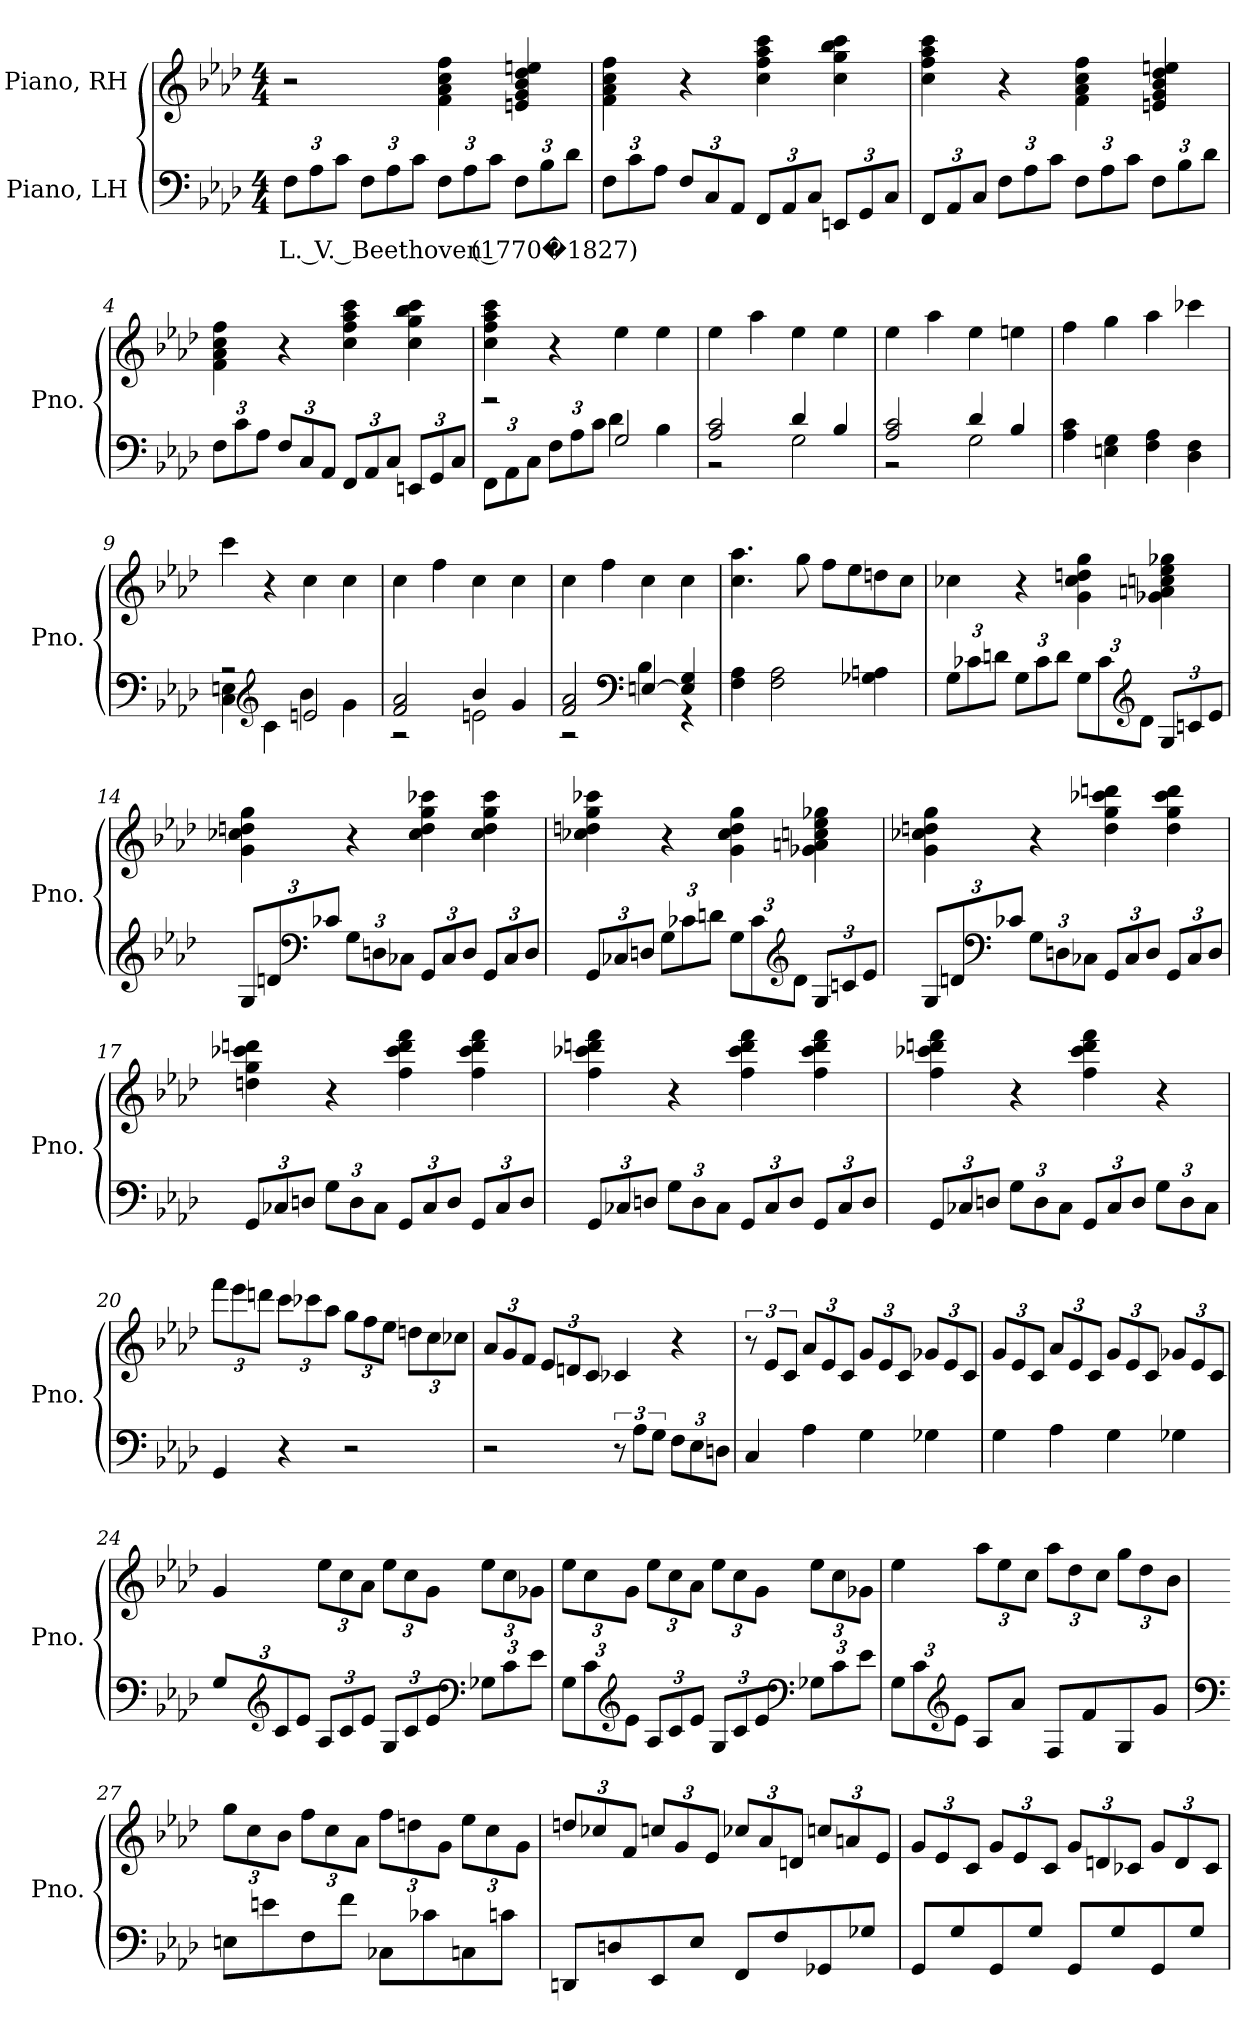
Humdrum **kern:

**kern	**text	**kern
*part2	*part2	*part1
*staff2	*staff2	*staff1
*I"Piano, LH	*	*I"Piano, RH
*I'Pno.	*	*I'Pno.
*clefF4	*	*clefG2
*k[b-e-a-d-]	*	*k[b-e-a-d-]
*M4/4	*	*M4/4
*MM180	*	*MM180
*Xbrackettup	*	*
=1	=1	=1
!	!LO:LY:b	!
12F\L	L. V. Beethoven (1770�1827)	2r
12A-\	.	.
12c\J	.	.
12F\L	.	.
12A-\	.	.
12c\J	.	.
12F\L	.	4f\ 4a-\ 4cc\ 4ff\
12A-\	.	.
12c\J	.	.
12F\L	.	4en/ 4g/ 4b-/ 4dd-/ 4een/
12B-\	.	.
12d-\J	.	.
=2	=2	=2
12F\L	.	4f\ 4a-\ 4cc\ 4ff\
12c\	.	.
12A-\J	.	.
12F/L	.	4r
12C/	.	.
12AA-/J	.	.
12FF/L	.	4cc\ 4ff\ 4aa-\ 4ccc\
12AA-/	.	.
12C/J	.	.
12EEn/L	.	4cc\ 4gg\ 4bb-\ 4ccc\
12GG/	.	.
12C/J	.	.
!!LO:LB:g=z
=3	=3	=3
12FF/L	.	4cc\ 4ff\ 4aa-\ 4ccc\
12AA-/	.	.
12C/J	.	.
12F\L	.	4r
12A-\	.	.
12c\J	.	.
12F\L	.	4f\ 4a-\ 4cc\ 4ff\
12A-\	.	.
12c\J	.	.
12F\L	.	4en/ 4g/ 4b-/ 4dd-/ 4een/
12B-\	.	.
12d-\J	.	.
=4	=4	=4
12F\L	.	4f\ 4a-\ 4cc\ 4ff\
12c\	.	.
12A-\J	.	.
12F/L	.	4r
12C/	.	.
12AA-/J	.	.
12FF/L	.	4cc\ 4ff\ 4aa-\ 4ccc\
12AA-/	.	.
12C/J	.	.
12EEn/L	.	4cc\ 4gg\ 4bb-\ 4ccc\
12GG/	.	.
12C/J	.	.
=5	=5	=5
*^	*	*
2r	12FF\L	.	4cc\ 4ff\ 4aa-\ 4ccc\
.	12AA-\	.	.
.	12C\J	.	.
.	12F\L	.	4r
.	12A-\	.	.
.	12c\J	.	.
2G/	4d-\	.	4ee-\
.	4B-\	.	4ee-\
=6	=6	=6	=6
2A-/ 2c/	2r	.	4ee-\
.	.	.	4aa-\
4d-/	2G\	.	4ee-\
4B-/	.	.	4ee-\
!!LO:LB:g=z
=7	=7	=7	=7
2A-/ 2c/	2r	.	4ee-\
.	.	.	4aa-\
4d-/	2G\	.	4ee-\
4B-/	.	.	4een\
*v	*v	*	*
=8	=8	=8
4A-\ 4c\	.	4ff\
4En\ 4G\	.	4gg\
4F\ 4A-\	.	4aa-\
4D-\ 4F\	.	4ccc-X\
=9	=9	=9
*^	*	*
2r	4C\ 4En\	.	4ccc\
*clefG2	*	*	*
.	4c\	.	4r
2en/	4b-\	.	4cc\
.	4g\	.	4cc\
=10	=10	=10	=10
2f/ 2a-/	2r	.	4cc\
.	.	.	4ff\
4b-/	2en\	.	4cc\
4g/	.	.	4cc\
=11	=11	=11	=11
2f/ 2a-/	2r	.	4cc\
.	.	.	4ff\
*clefF4	*	*	*
[4En/	4B-\	.	4cc\
4E/] 4G/	4r	.	4cc\
*v	*v	*	*
=12	=12	=12
4F\ 4A-\	.	4.cc\ 4.aa-\
2F\ 2A-\	.	.
.	.	8gg\
.	.	8ff\L
.	.	8ee-\
4G-X\ 4An\	.	8ddn\
.	.	8cc\J
!!LO:LB:g=z
=13	=13	=13
12G\L	.	4cc-X\
12c-X\	.	.
12dn\J	.	.
12G\L	.	4r
12c-\	.	.
12d\J	.	.
12G\L	.	4g\ 4cc-\ 4ddn\ 4gg\
12c-\	.	.
*clefG2	*	*
12d\J	.	.
12G/L	.	4g-X\ 4an\ 4ccn\ 4ee-\ 4gg-X\
12cn/	.	.
12e-/J	.	.
=14	=14	=14
12G/L	.	4g\ 4cc-X\ 4ddn\ 4gg\
12dn/	.	.
*clefF4	*	*
12c-X/J	.	.
12G\L	.	4r
12Dn\	.	.
12C-X\J	.	.
12GG/L	.	4cc-\ 4dd\ 4gg\ 4ccc-X\
12C-/	.	.
12D/J	.	.
12GG/L	.	4cc-\ 4dd\ 4gg\ 4ccc-\
12C-/	.	.
12D/J	.	.
!!LO:LB:g=z
=15	=15	=15
12GG/L	.	4cc-X\ 4ddn\ 4gg\ 4ccc-X\
12C-X/	.	.
12Dn/J	.	.
12G\L	.	4r
12c-X\	.	.
12dn\J	.	.
12G\L	.	4g\ 4cc-\ 4dd\ 4gg\
12c-\	.	.
*clefG2	*	*
12d\J	.	.
12G/L	.	4g-X\ 4an\ 4ccn\ 4ee-\ 4gg-X\
12cn/	.	.
12e-/J	.	.
=16	=16	=16
12G/L	.	4g\ 4cc-X\ 4ddn\ 4gg\
12dn/	.	.
*clefF4	*	*
12c-X/J	.	.
12G\L	.	4r
12Dn\	.	.
12C-X\J	.	.
12GG/L	.	4dd\ 4gg\ 4ccc-X\ 4dddn\
12C-/	.	.
12D/J	.	.
12GG/L	.	4dd\ 4gg\ 4ccc-\ 4ddd\
12C-/	.	.
12D/J	.	.
!!LO:LB:g=z
=17	=17	=17
12GG/L	.	4ddn\ 4gg\ 4ccc-X\ 4dddn\
12C-X/	.	.
12Dn/J	.	.
12G\L	.	4r
12D\	.	.
12C-\J	.	.
12GG/L	.	4ff\ 4ccc-\ 4ddd\ 4fff\
12C-/	.	.
12D/J	.	.
12GG/L	.	4ff\ 4ccc-\ 4ddd\ 4fff\
12C-/	.	.
12D/J	.	.
=18	=18	=18
12GG/L	.	4ff\ 4ccc-X\ 4dddn\ 4fff\
12C-X/	.	.
12Dn/J	.	.
12G\L	.	4r
12D\	.	.
12C-\J	.	.
12GG/L	.	4ff\ 4ccc-\ 4ddd\ 4fff\
12C-/	.	.
12D/J	.	.
12GG/L	.	4ff\ 4ccc-\ 4ddd\ 4fff\
12C-/	.	.
12D/J	.	.
!!LO:PB:g=z
=19	=19	=19
12GG/L	.	4ff\ 4ccc-X\ 4dddn\ 4fff\
12C-X/	.	.
12Dn/J	.	.
12G\L	.	4r
12D\	.	.
12C-\J	.	.
12GG/L	.	4ff\ 4ccc-\ 4ddd\ 4fff\
12C-/	.	.
12D/J	.	.
12G\L	.	4r
12D\	.	.
12C-\J	.	.
=20	=20	=20
*	*	*Xbrackettup
4GG/	.	12fff\L
.	.	12eee-\
.	.	12dddn\J
4r	.	12ccc\L
.	.	12ccc-X\
.	.	12aa-\J
2r	.	12gg\L
.	.	12ff\
.	.	12ee-\J
.	.	12ddn\L
.	.	12cc\
.	.	12cc-X\J
!!LO:LB:g=z
=21	=21	=21
2r	.	12a-/L
.	.	12g/
.	.	12f/J
.	.	12e-/L
.	.	12dn/
.	.	12c/J
*brackettup	*	*
12r	.	4c-X/
12A-\L	.	.
12G\J	.	.
*Xbrackettup	*	*
12F\L	.	4r
12E-\	.	.
12Dn\J	.	.
=22	=22	=22
*	*	*brackettup
4C/	.	12r
.	.	12e-/L
.	.	12c/J
*	*	*Xbrackettup
4A-\	.	12a-/L
.	.	12e-/
.	.	12c/J
4G\	.	12g/L
.	.	12e-/
.	.	12c/J
4G-X\	.	12g-X/L
.	.	12e-/
.	.	12c/J
=23	=23	=23
4G\	.	12g/L
.	.	12e-/
.	.	12c/J
4A-\	.	12a-/L
.	.	12e-/
.	.	12c/J
4G\	.	12g/L
.	.	12e-/
.	.	12c/J
4G-X\	.	12g-X/L
.	.	12e-/
.	.	12c/J
!!LO:LB:g=z
=24	=24	=24
12G/L	.	4g/
*clefG2	*	*
12c/	.	.
12e-/J	.	.
12A-/L	.	12ee-\L
12c/	.	12cc\
12e-/J	.	12a-\J
12G/L	.	12ee-\L
12c/	.	12cc\
12e-/J	.	12g\J
*clefF4	*	*
12G-X\L	.	12ee-\L
12c\	.	12cc\
12e-\J	.	12g-X\J
=25	=25	=25
12G\L	.	12ee-\L
12c\	.	12cc\
*clefG2	*	*
12e-\J	.	12g\J
12A-/L	.	12ee-\L
12c/	.	12cc\
12e-/J	.	12a-\J
12G/L	.	12ee-\L
12c/	.	12cc\
12e-/J	.	12g\J
*clefF4	*	*
12G-X\L	.	12ee-\L
12c\	.	12cc\
12e-\J	.	12g-X\J
!!LO:LB:g=z
=26	=26	=26
12G\L	.	4ee-\
12c\	.	.
*clefG2	*	*
12e-\J	.	.
8A-/L	.	12aa-\L
.	.	12ee-\
8a-/J	.	.
.	.	12cc\J
8F/L	.	12aa-\L
.	.	12dd-\
8f/	.	.
.	.	12cc\J
8G/	.	12gg\L
.	.	12dd-\
8g/J	.	.
.	.	12b-\J
=27	=27	=27
*clefF4	*	*
8En\L	.	12gg\L
.	.	12cc\
8en\	.	.
.	.	12b-\J
8F\	.	12ff\L
.	.	12cc\
8f\J	.	.
.	.	12a-\J
8C-X\L	.	12ff\L
.	.	12ddn\
8c-X\	.	.
.	.	12g\J
8Cn\	.	12ee-\L
.	.	12cc\
8cn\J	.	.
.	.	12g\J
!!LO:LB:g=z
=28	=28	=28
8DDn/L	.	12ddn/L
.	.	12cc-X/
8Dn/	.	.
.	.	12f/J
8EE-/	.	12ccn/L
.	.	12g/
8E-/J	.	.
.	.	12e-/J
8FF/L	.	12cc-X/L
.	.	12a-/
8F/	.	.
.	.	12dn/J
8GG-X/	.	12ccn/L
.	.	12an/
8G-X/J	.	.
.	.	12e-/J
=29	=29	=29
8GG/L	.	12g/L
.	.	12e-/
8G/	.	.
.	.	12c/J
8GG/	.	12g/L
.	.	12e-/
8G/J	.	.
.	.	12c/J
8GG/L	.	12g/L
.	.	12dn/
8G/	.	.
.	.	12c-X/J
8GG/	.	12g/L
.	.	12d/
8G/J	.	.
.	.	12c-/J
=	=	=
*-	*-	*-
